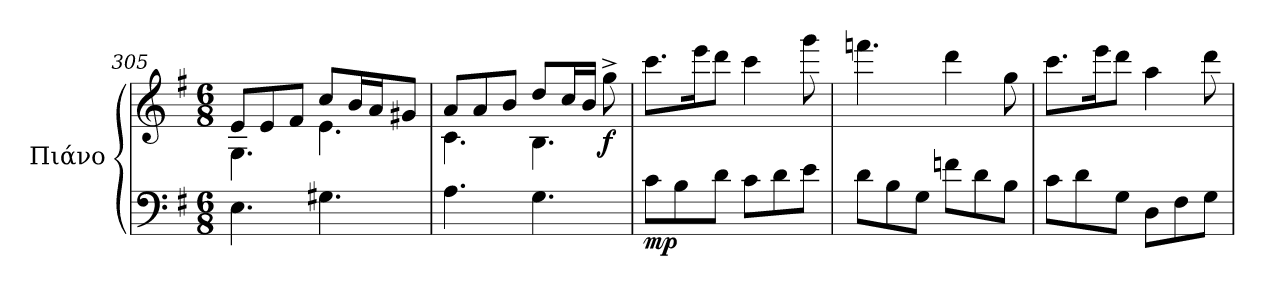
**kern	**kern	**dynam
*part1	*part1	*part1
*staff2	*staff1	*staff1/2
*I"Πιάνο	*	*
*clefF4	*clefG2	*
*k[f#]	*k[f#]	*
*M6/8	*M6/8	*
=305	=305	=305
*	*^	*
4.E\	8e/L	4.G\	.
.	8e/	.	.
.	8f#/J	.	.
4.G#X\	8cc/L	4.e\	.
.	16b/L	.	.
.	16a/J	.	.
.	8g#X/J	.	.
=306	=306	=306	=306
4.A\	8a/L	4.c\	.
.	8a/	.	.
.	8b/J	.	.
4.G\	8dd/L	4.B\	.
.	16cc/L	.	.
.	16b/JJ	.	.
!	!	!	!LO:DY:b
.	8gg^\	.	f
*	*v	*v	*
=307	=307	=307
!	!	!LO:DY:b=2
8c\L	8.ccc\L	mp
8B\	.	.
.	16eee\K	.
8d\J	8ddd\J	.
8c\L	4ccc\	.
8d\	.	.
8e\J	8ggg\	.
!!LO:LB:g=z
=308	=308	=308
8d\L	4.fffn\	.
8B\	.	.
8G\J	.	.
8fn\L	4ddd\	.
8d\	.	.
8B\J	8gg\	.
=309	=309	=309
8c\L	8.ccc\L	.
8d\	.	.
.	16eee\K	.
8G\J	8ddd\J	.
8D\L	4aa\	.
8F#\	.	.
8G\J	8ddd\	.
=	=	=
*-	*-	*-
